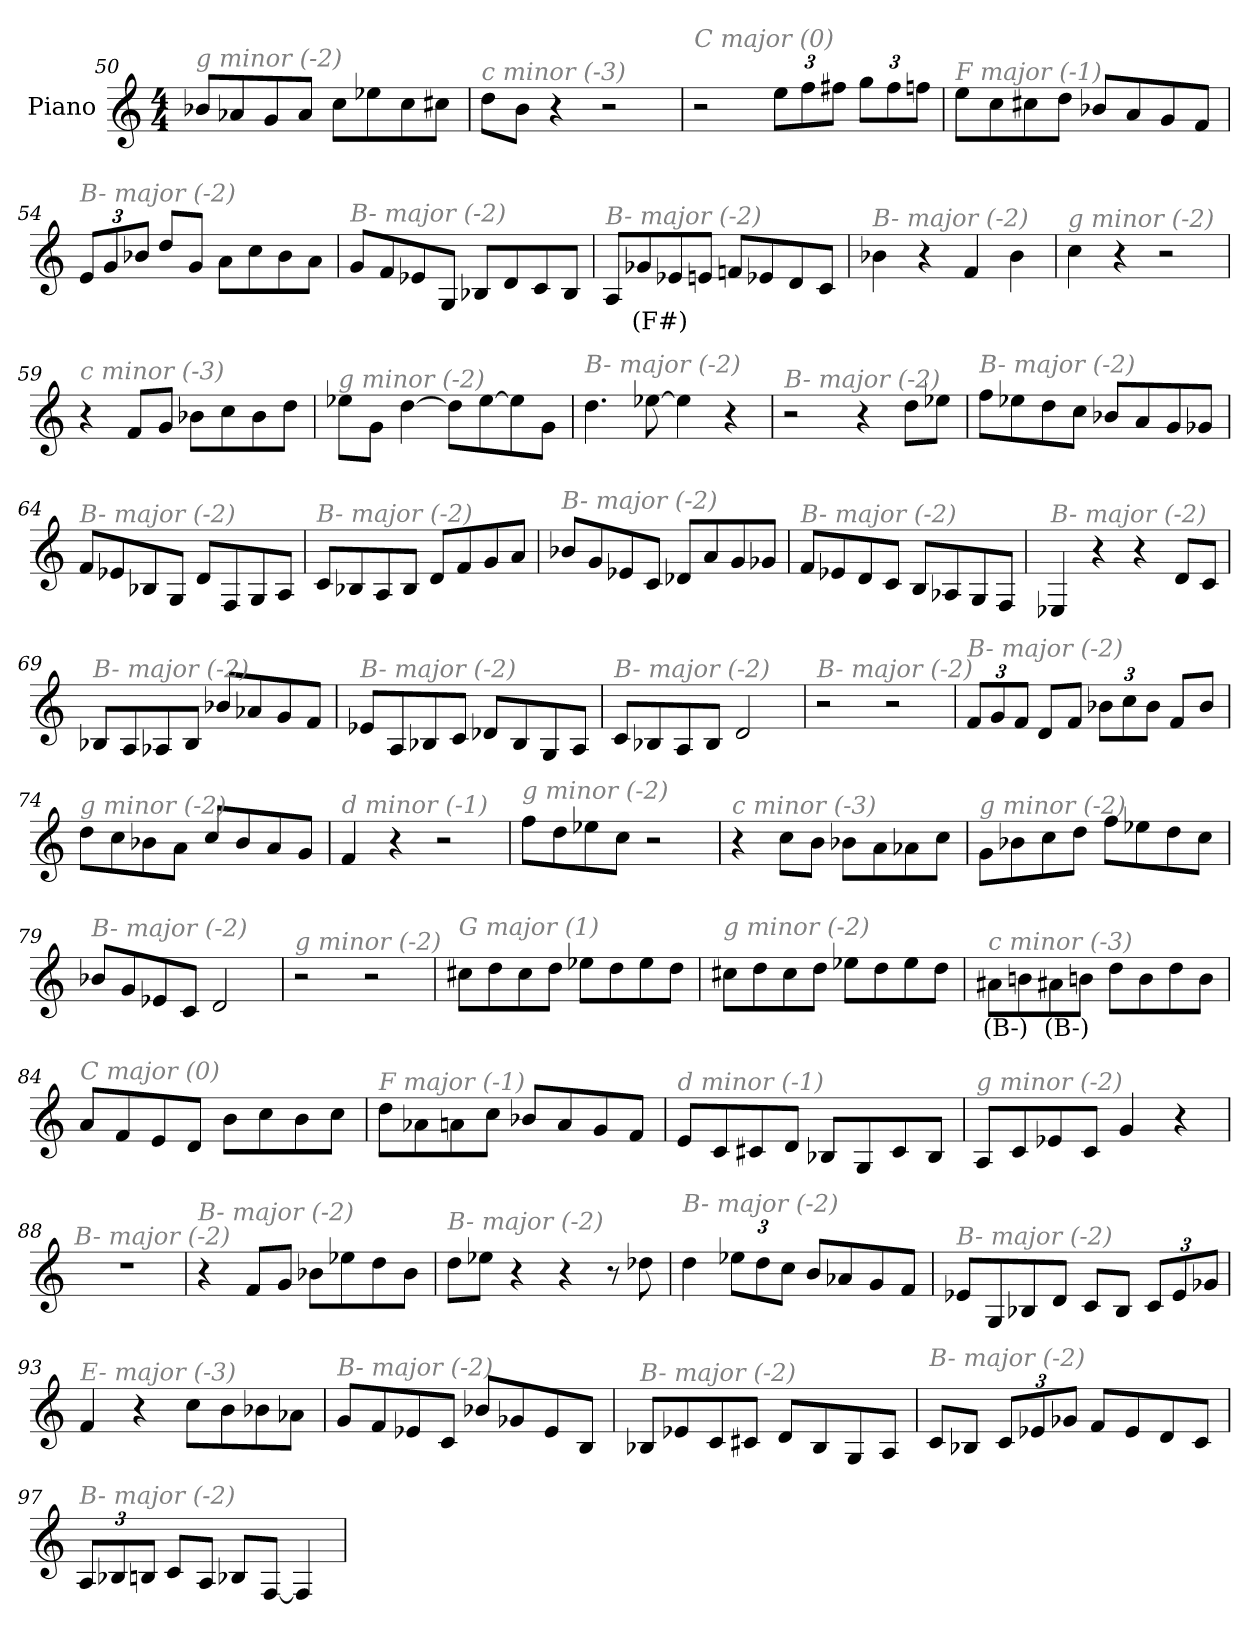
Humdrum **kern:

**kern	**text
*part1	*part1
*staff1	*staff1
*I"Piano	*
*I'Pno	*
*clefG2	*
*k[]	*
*M4/4	*
=50	=50
!LO:TX:i:color=#808080:t=g minor (-2)	!
8b-X/L	.
8a-X/	.
8g/	.
8a-/J	.
8cc\L	.
8ee-X\	.
8cc\	.
8cc#X\J	.
=51	=51
!LO:TX:i:color=#808080:t=c minor (-3)	!
8dd\L	.
8b\J	.
4r	.
2r	.
=52	=52
!LO:TX:i:color=#808080:t=C major (0)	!
2r	.
*Xbrackettup	*
12ee\L	.
12ff\	.
12ff#X\J	.
12gg\L	.
12ff#\	.
12ffn\J	.
!!LO:LB:g=z
=53	=53
!LO:TX:i:color=#808080:t=F major (-1)	!
8ee\L	.
8cc\	.
8cc#X\	.
8dd\J	.
8b-X/L	.
8a/	.
8g/	.
8f/J	.
=54	=54
!LO:TX:i:color=#808080:t=B- major (-2)	!
12e/L	.
12g/	.
12b-X/J	.
8dd/L	.
8g/J	.
8a\L	.
8cc\	.
8b-\	.
8a\J	.
=55	=55
!LO:TX:i:color=#808080:t=B- major (-2)	!
8g/L	.
8f/	.
8e-X/	.
8G/J	.
8B-X/L	.
8d/	.
8c/	.
8B-/J	.
=56	=56
!LO:TX:i:color=#808080:t=B- major (-2)	!
8A/L	.
8g-Xi/	(F#)
8e-X/	.
8en/J	.
8fn/L	.
8e-X/	.
8d/	.
8c/J	.
!!LO:LB:g=z
=57	=57
!LO:TX:i:color=#808080:t=B- major (-2)	!
4b-X\	.
4r	.
4f/	.
4b-\	.
=58	=58
!LO:TX:i:color=#808080:t=g minor (-2)	!
4cc\	.
4r	.
2r	.
=59	=59
!LO:TX:i:color=#808080:t=c minor (-3)	!
4r	.
8f/L	.
8g/J	.
8b-X\L	.
8cc\	.
8b-\	.
8dd\J	.
=60	=60
!LO:TX:i:color=#808080:t=g minor (-2)	!
8ee-X\L	.
8g\J	.
[4dd\	.
8dd\L]	.
[8ee-\	.
8ee-\]	.
8g\J	.
=61	=61
!LO:TX:i:color=#808080:t=B- major (-2)	!
4.dd\	.
[8ee-X\	.
4ee-\]	.
4r	.
=62	=62
!LO:TX:i:color=#808080:t=B- major (-2)	!
2r	.
4r	.
8dd\L	.
8ee-X\J	.
!!LO:LB:g=z
=63	=63
!LO:TX:i:color=#808080:t=B- major (-2)	!
8ff\L	.
8ee-X\	.
8dd\	.
8cc\J	.
8b-X/L	.
8a/	.
8g/	.
8g-X/J	.
=64	=64
!LO:TX:i:color=#808080:t=B- major (-2)	!
8f/L	.
8e-X/	.
8B-X/	.
8G/J	.
8d/L	.
8F/	.
8G/	.
8A/J	.
=65	=65
!LO:TX:i:color=#808080:t=B- major (-2)	!
8c/L	.
8B-X/	.
8A/	.
8B-/J	.
8d/L	.
8f/	.
8g/	.
8a/J	.
=66	=66
!LO:TX:i:color=#808080:t=B- major (-2)	!
8b-X/L	.
8g/	.
8e-X/	.
8c/J	.
8d-X/L	.
8a/	.
8g/	.
8g-X/J	.
!!LO:LB:g=z
=67	=67
!LO:TX:i:color=#808080:t=B- major (-2)	!
8f/L	.
8e-X/	.
8d/	.
8c/J	.
8B/L	.
8A-X/	.
8G/	.
8F/J	.
=68	=68
!LO:TX:i:color=#808080:t=B- major (-2)	!
4E-X/	.
4r	.
4r	.
8d/L	.
8c/J	.
=69	=69
!LO:TX:i:color=#808080:t=B- major (-2)	!
8B-X/L	.
8A/	.
8A-X/	.
8B-/J	.
8b-X/L	.
8a-X/	.
8g/	.
8f/J	.
=70	=70
!LO:TX:i:color=#808080:t=B- major (-2)	!
8e-X/L	.
8A/	.
8B-X/	.
8c/J	.
8d-X/L	.
8B-/	.
8G/	.
8A/J	.
!!LO:LB:g=z
=71	=71
!LO:TX:i:color=#808080:t=B- major (-2)	!
8c/L	.
8B-X/	.
8A/	.
8B-/J	.
2d/	.
=72	=72
!LO:TX:i:color=#808080:t=B- major (-2)	!
2r	.
2r	.
=73	=73
!LO:TX:i:color=#808080:t=B- major (-2)	!
12f/L	.
12g/	.
12f/J	.
8d/L	.
8f/J	.
12b-X\L	.
12cc\	.
12b-\J	.
8f/L	.
8b-/J	.
=74	=74
!LO:TX:i:color=#808080:t=g minor (-2)	!
8dd\L	.
8cc\	.
8b-X\	.
8a\J	.
8cc/L	.
8b-/	.
8a/	.
8g/J	.
=75	=75
!LO:TX:i:color=#808080:t=d minor (-1)	!
4f/	.
4r	.
2r	.
!!LO:LB:g=z
=76	=76
!LO:TX:i:color=#808080:t=g minor (-2)	!
8ff\L	.
8dd\	.
8ee-X\	.
8cc\J	.
2r	.
=77	=77
!LO:TX:i:color=#808080:t=c minor (-3)	!
4r	.
8cc\L	.
8b\J	.
8b-X\L	.
8a\	.
8a-X\	.
8cc\J	.
=78	=78
!LO:TX:i:color=#808080:t=g minor (-2)	!
8g\L	.
8b-X\	.
8cc\	.
8dd\J	.
8ff\L	.
8ee-X\	.
8dd\	.
8cc\J	.
=79	=79
!LO:TX:i:color=#808080:t=B- major (-2)	!
8b-X/L	.
8g/	.
8e-X/	.
8c/J	.
2d/	.
=80	=80
!LO:TX:i:color=#808080:t=g minor (-2)	!
2r	.
2r	.
!!LO:LB:g=z
=81	=81
!LO:TX:i:color=#808080:t=G major (1)	!
8cc#X\L	.
8dd\	.
8cc#\	.
8dd\J	.
8ee-X\L	.
8dd\	.
8ee-\	.
8dd\J	.
=82	=82
!LO:TX:i:color=#808080:t=g minor (-2)	!
8cc#X\L	.
8dd\	.
8cc#\	.
8dd\J	.
8ee-X\L	.
8dd\	.
8ee-\	.
8dd\J	.
=83	=83
!LO:TX:i:color=#808080:t=c minor (-3)	!
8a#Xi\L	(B-)
8bn\	.
8a#Xi\	(B-)
8bn\J	.
8dd\L	.
8b\	.
8dd\	.
8b\J	.
=84	=84
!LO:TX:i:color=#808080:t=C major (0)	!
8a/L	.
8f/	.
8e/	.
8d/J	.
8b\L	.
8cc\	.
8b\	.
8cc\J	.
!!LO:LB:g=z
=85	=85
!LO:TX:i:color=#808080:t=F major (-1)	!
8dd\L	.
8a-X\	.
8an\	.
8cc\J	.
8b-X/L	.
8a/	.
8g/	.
8f/J	.
=86	=86
!LO:TX:i:color=#808080:t=d minor (-1)	!
8e/L	.
8c/	.
8c#X/	.
8d/J	.
8B-X/L	.
8G/	.
8c#/	.
8B-/J	.
=87	=87
!LO:TX:i:color=#808080:t=g minor (-2)	!
8A/L	.
8c/	.
8e-X/	.
8c/J	.
4g/	.
4r	.
=88	=88
!LO:TX:i:color=#808080:t=B- major (-2)	!
1r	.
=89	=89
!LO:TX:i:color=#808080:t=B- major (-2)	!
4r	.
8f/L	.
8g/J	.
8b-X\L	.
8ee-X\	.
8dd\	.
8b-\J	.
!!LO:LB:g=z
=90	=90
!LO:TX:i:color=#808080:t=B- major (-2)	!
8dd\L	.
8ee-X\J	.
4r	.
4r	.
8r	.
8dd-X\	.
=91	=91
!LO:TX:i:color=#808080:t=B- major (-2)	!
4dd\	.
12ee-X\L	.
12dd\	.
12cc\J	.
8b/L	.
8a-X/	.
8g/	.
8f/J	.
=92	=92
!LO:TX:i:color=#808080:t=B- major (-2)	!
8e-X/L	.
8G/	.
8B-X/	.
8d/J	.
8c/L	.
8B-/J	.
12c/L	.
12e-/	.
12g-X/J	.
=93	=93
!LO:TX:i:color=#808080:t=E- major (-3)	!
4f/	.
4r	.
8cc\L	.
8b\	.
8b-X\	.
8a-X\J	.
!!LO:PB:g=z
=94	=94
!LO:TX:i:color=#808080:t=B- major (-2)	!
8g/L	.
8f/	.
8e-X/	.
8c/J	.
8b-X/L	.
8g-X/	.
8e-/	.
8B/J	.
=95	=95
!LO:TX:i:color=#808080:t=B- major (-2)	!
8B-X/L	.
8e-X/	.
8c/	.
8c#X/J	.
8d/L	.
8B-/	.
8G/	.
8A/J	.
=96	=96
!LO:TX:i:color=#808080:t=B- major (-2)	!
8c/L	.
8B-X/J	.
12c/L	.
12e-X/	.
12g-X/J	.
8f/L	.
8e-/	.
8d/	.
8c/J	.
=97	=97
!LO:TX:i:color=#808080:t=B- major (-2)	!
12A/L	.
12B-X/	.
12Bn/J	.
8c/L	.
8A/J	.
8B-X/L	.
[8F/J	.
4F/]	.
=	=
*-	*-
